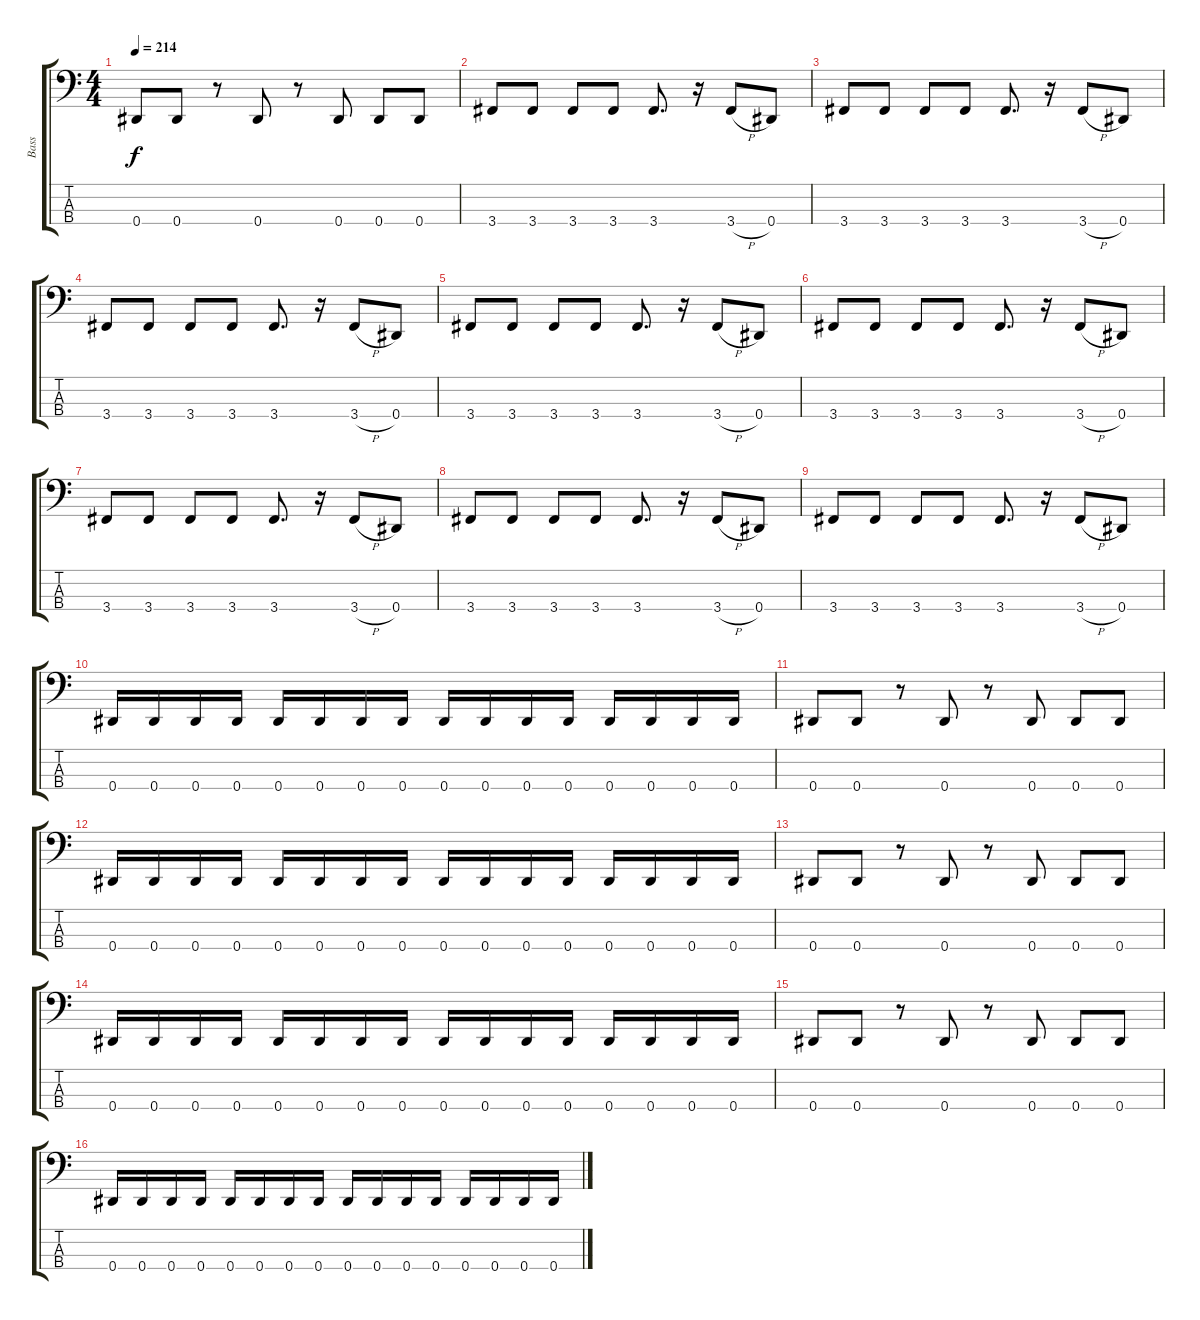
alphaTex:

\track ("Bass" "Bass") {instrument electricbasspick}
\staff {score tabs}
\tuning (Gb2 Db2 Ab1 Eb1) {hide}
\ts (4 4)
\tempo 214
\clef f4
\ks c
0.4.8{dy f} 0.4.8 r.8 0.4.8 r.8 0.4.8 0.4.8 0.4.8 |
3.4.8 3.4.8 3.4.8 3.4.8 3.4.8{d} r.16 3.4{h}.8 0.4.8 |
3.4.8 3.4.8 3.4.8 3.4.8 3.4.8{d} r.16 3.4{h}.8 0.4.8 |
3.4.8 3.4.8 3.4.8 3.4.8 3.4.8{d} r.16 3.4{h}.8 0.4.8 |
3.4.8 3.4.8 3.4.8 3.4.8 3.4.8{d} r.16 3.4{h}.8 0.4.8 |
3.4.8 3.4.8 3.4.8 3.4.8 3.4.8{d} r.16 3.4{h}.8 0.4.8 |
3.4.8 3.4.8 3.4.8 3.4.8 3.4.8{d} r.16 3.4{h}.8 0.4.8 |
3.4.8 3.4.8 3.4.8 3.4.8 3.4.8{d} r.16 3.4{h}.8 0.4.8 |
3.4.8 3.4.8 3.4.8 3.4.8 3.4.8{d} r.16 3.4{h}.8 0.4.8 |
0.4.16 0.4.16 0.4.16 0.4.16 0.4.16 0.4.16 0.4.16 0.4.16 0.4.16 0.4.16 0.4.16 0.4.16 0.4.16 0.4.16 0.4.16 0.4.16 |
0.4.8 0.4.8 r.8 0.4.8 r.8 0.4.8 0.4.8 0.4.8 |
0.4.16 0.4.16 0.4.16 0.4.16 0.4.16 0.4.16 0.4.16 0.4.16 0.4.16 0.4.16 0.4.16 0.4.16 0.4.16 0.4.16 0.4.16 0.4.16 |
0.4.8 0.4.8 r.8 0.4.8 r.8 0.4.8 0.4.8 0.4.8 |
0.4.16 0.4.16 0.4.16 0.4.16 0.4.16 0.4.16 0.4.16 0.4.16 0.4.16 0.4.16 0.4.16 0.4.16 0.4.16 0.4.16 0.4.16 0.4.16 |
0.4.8 0.4.8 r.8 0.4.8 r.8 0.4.8 0.4.8 0.4.8 |
0.4.16 0.4.16 0.4.16 0.4.16 0.4.16 0.4.16 0.4.16 0.4.16 0.4.16 0.4.16 0.4.16 0.4.16 0.4.16 0.4.16 0.4.16 0.4.16
